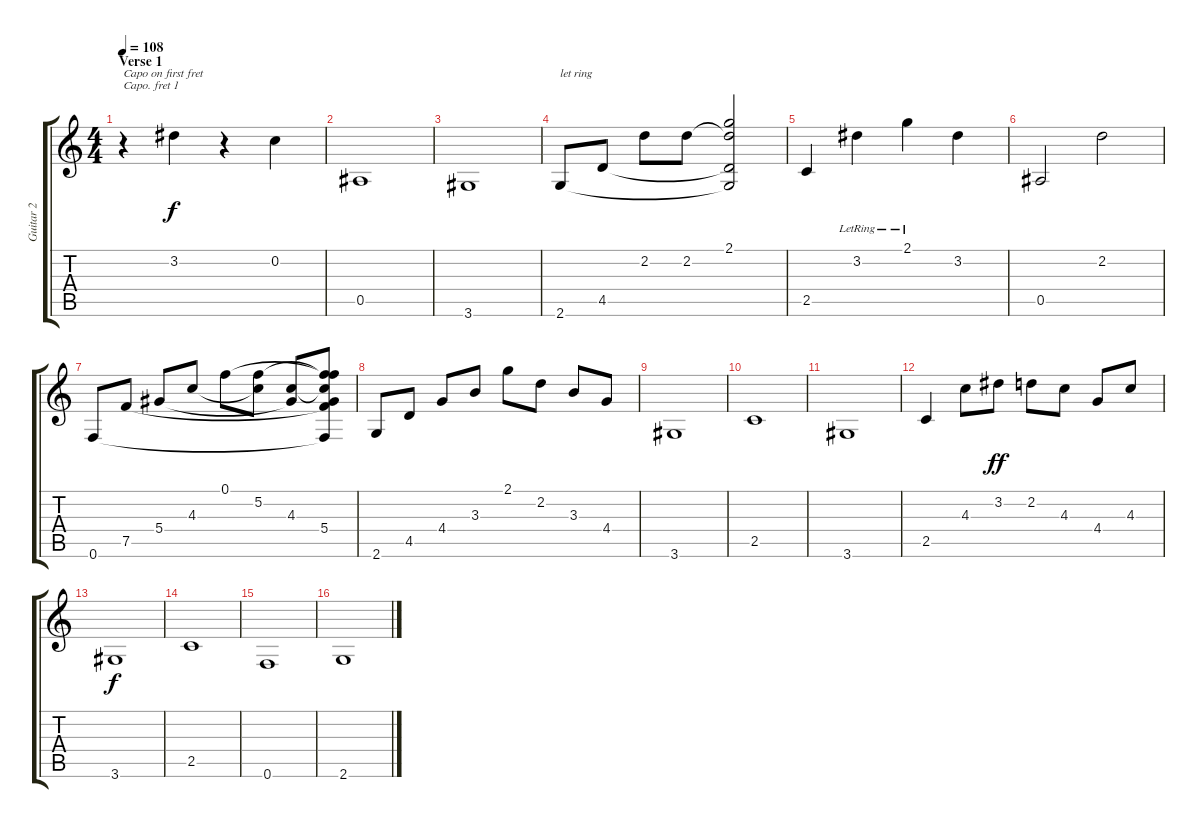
\track ("Guitar 2" "Guitar 2") {instrument acousticguitarsteel}
\staff {score tabs}
\capo 1
\tuning (E4 B3 G3 D3 A2 E2) {hide}
\ts (4 4)
\section ("" "Verse 1")
\tempo 108
\clef g2
\ks c
r.4{txt "Capo on first fret" dy f instrument acousticguitarsteel} 3.2.4 r.4 0.2.4 |
0.5.1 |
3.6.1 |
2.6.8{txt "let ring"} 4.5.8 2.2.8 2.2.8 (2.1 2.2{t} 4.5{t} 2.6{t}).2 |
2.5.4 3.2{lr}.4 2.1{lr}.4 3.2.4 |
0.5.2 2.2.2 |
0.6.8 7.5.8 5.4.8 4.3.8 0.1.8 (5.2 4.3{t}).8 (4.3 5.4{t}).8 (0.1{t} 5.2{t} 4.3{t} 5.4 7.5{t} 0.6{t}).8 |
2.6.8 4.5.8 4.4.8 3.3.8 2.1.8 2.2.8 3.3.8 4.4.8 |
3.6.1 |
2.5.1 |
3.6.1 |
2.5.4 4.3.8 3.2.8{dy ff} 2.2.8 4.3.8 4.4.8 4.3.8 |
3.6.1{dy f} |
2.5.1 |
0.6.1 |
2.6.1
